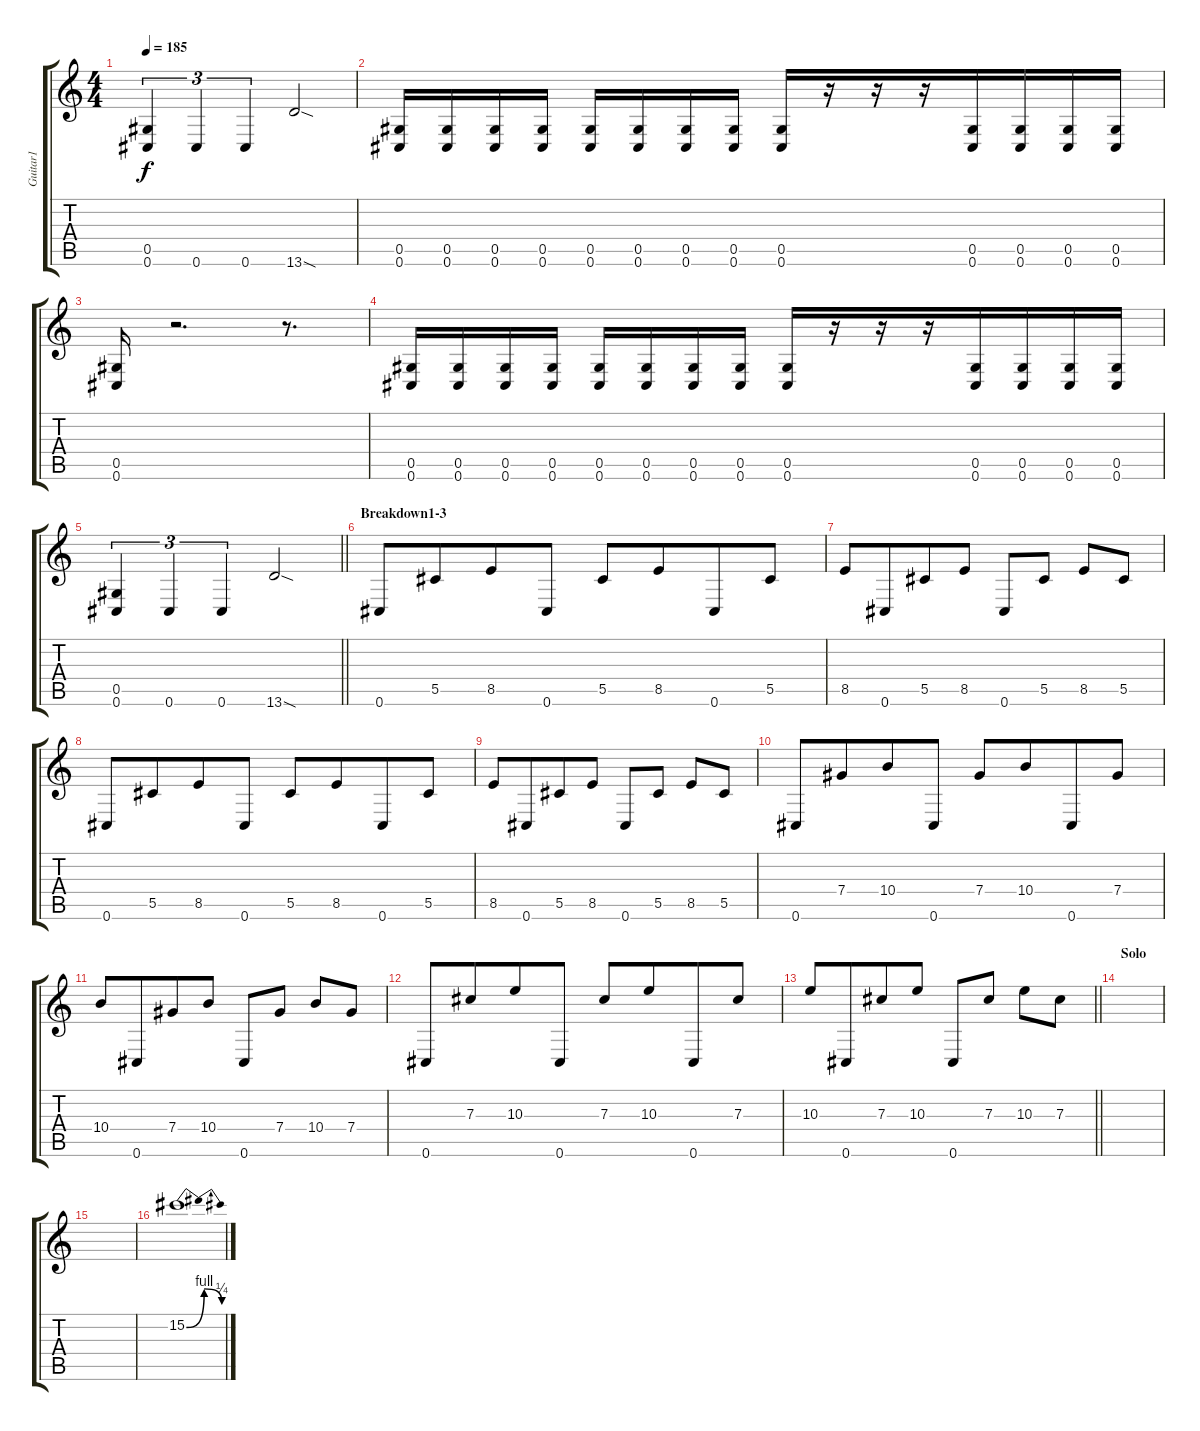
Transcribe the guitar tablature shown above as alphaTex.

\track ("Guitar1" "Guitar1") {instrument distortionguitar}
\staff {score tabs}
\tuning (Eb4 Bb3 Gb3 Db3 Ab2 Db2) {hide}
\ts (4 4)
\tempo 185
\clef g2
\ks c
(0.5 0.6).4{tu (3 2) dy f} 0.6.4{tu (3 2)} 0.6.4{tu (3 2)} 13.6{sod}.2 |
(0.5 0.6).16 (0.5 0.6).16{beam merge} (0.5 0.6).16 (0.5 0.6).16 (0.5 0.6).16 (0.5 0.6).16 (0.5 0.6).16 (0.5 0.6).16 (0.5 0.6).16{beam merge} r.16 r.16 r.16 (0.5 0.6).16 (0.5 0.6).16 (0.5 0.6).16 (0.5 0.6).16 |
(0.5 0.6).16 r.2{d} r.8{d} |
(0.5 0.6).16 (0.5 0.6).16{beam merge} (0.5 0.6).16 (0.5 0.6).16 (0.5 0.6).16 (0.5 0.6).16 (0.5 0.6).16 (0.5 0.6).16 (0.5 0.6).16{beam merge} r.16 r.16 r.16 (0.5 0.6).16 (0.5 0.6).16 (0.5 0.6).16 (0.5 0.6).16 |
\barLineRight lightlight
(0.5 0.6).4{tu (3 2)} 0.6.4{tu (3 2)} 0.6.4{tu (3 2)} 13.6{sod}.2 |
\section ("" "Breakdown1-3")
0.6.8 5.5.8{beam merge} 8.5.8 0.6.8 5.5.8 8.5.8{beam merge} 0.6.8{beam merge} 5.5.8 |
8.5.8 0.6.8{beam merge} 5.5.8 8.5.8 0.6.8 5.5.8 8.5.8{beam merge} 5.5.8 |
0.6.8 5.5.8{beam merge} 8.5.8 0.6.8 5.5.8 8.5.8{beam merge} 0.6.8{beam merge} 5.5.8 |
8.5.8 0.6.8{beam merge} 5.5.8 8.5.8 0.6.8 5.5.8 8.5.8{beam merge} 5.5.8 |
0.6.8 7.4.8{beam merge} 10.4.8 0.6.8 7.4.8 10.4.8{beam merge} 0.6.8{beam merge} 7.4.8 |
10.4.8 0.6.8{beam merge} 7.4.8 10.4.8 0.6.8 7.4.8 10.4.8{beam merge} 7.4.8 |
0.6.8 7.3.8{beam merge} 10.3.8 0.6.8 7.3.8 10.3.8{beam merge} 0.6.8{beam merge} 7.3.8 |
\barLineRight lightlight
10.3.8 0.6.8{beam merge} 7.3.8 10.3.8 0.6.8 7.3.8 10.3.8{beam merge} 7.3.8 |
\section ("" "Solo")
|
|
15.2{be (bendrelease 0 0 45 4 45 4 60 1)}.1
